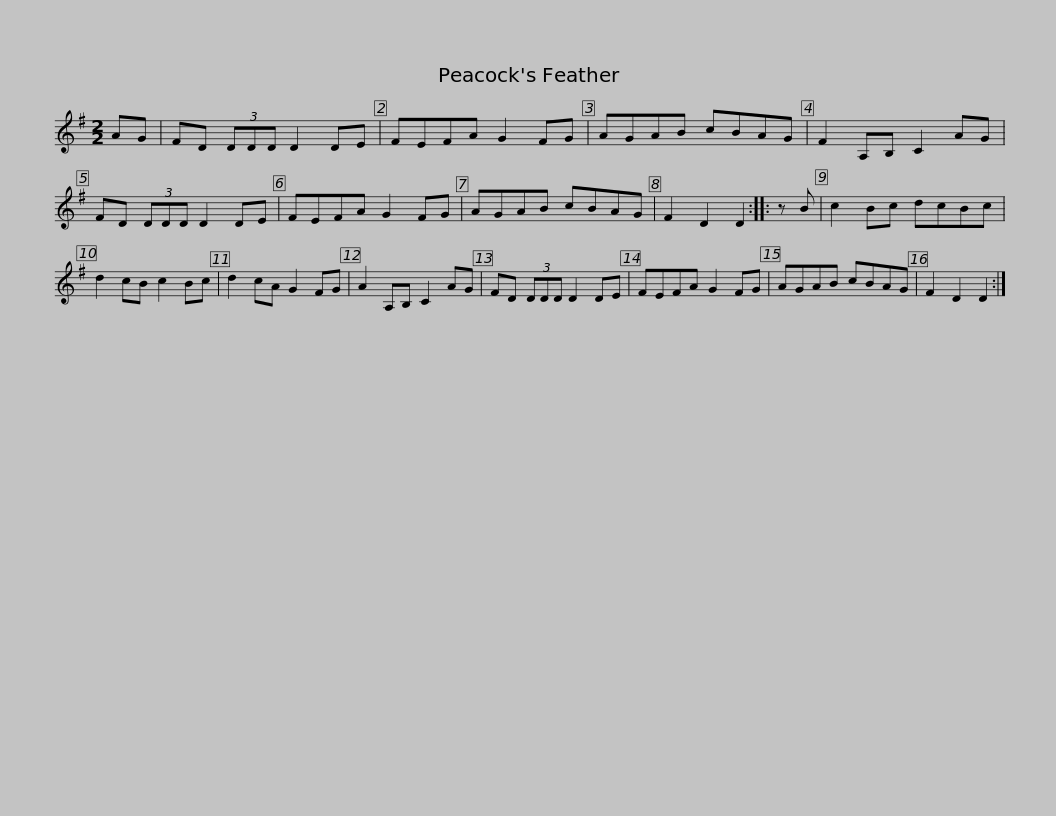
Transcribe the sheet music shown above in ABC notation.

X:1
L:1/8
M:2/2
I:linebreak $
K:G
V:1 treble
V:1
 AG | FD (3DDD D2 DE | FEFA G2 FG | AGAB cBAG | F2 A,B, C2 AG | %5
 FD (3DDD D2 DE |$ FEFA G2 FG | AGAB cBAG | F2 D2 D2 :: z B | %10
 c2 Bc dcBc | d2 cB c2 Bc | d2 cA G2 FG |$ A2 A,B, C2 AG | FD (3DDD D2 DE | %15
 FEFA G2 FG | AGAB cBAG | F2 D2 D2 :| %18
